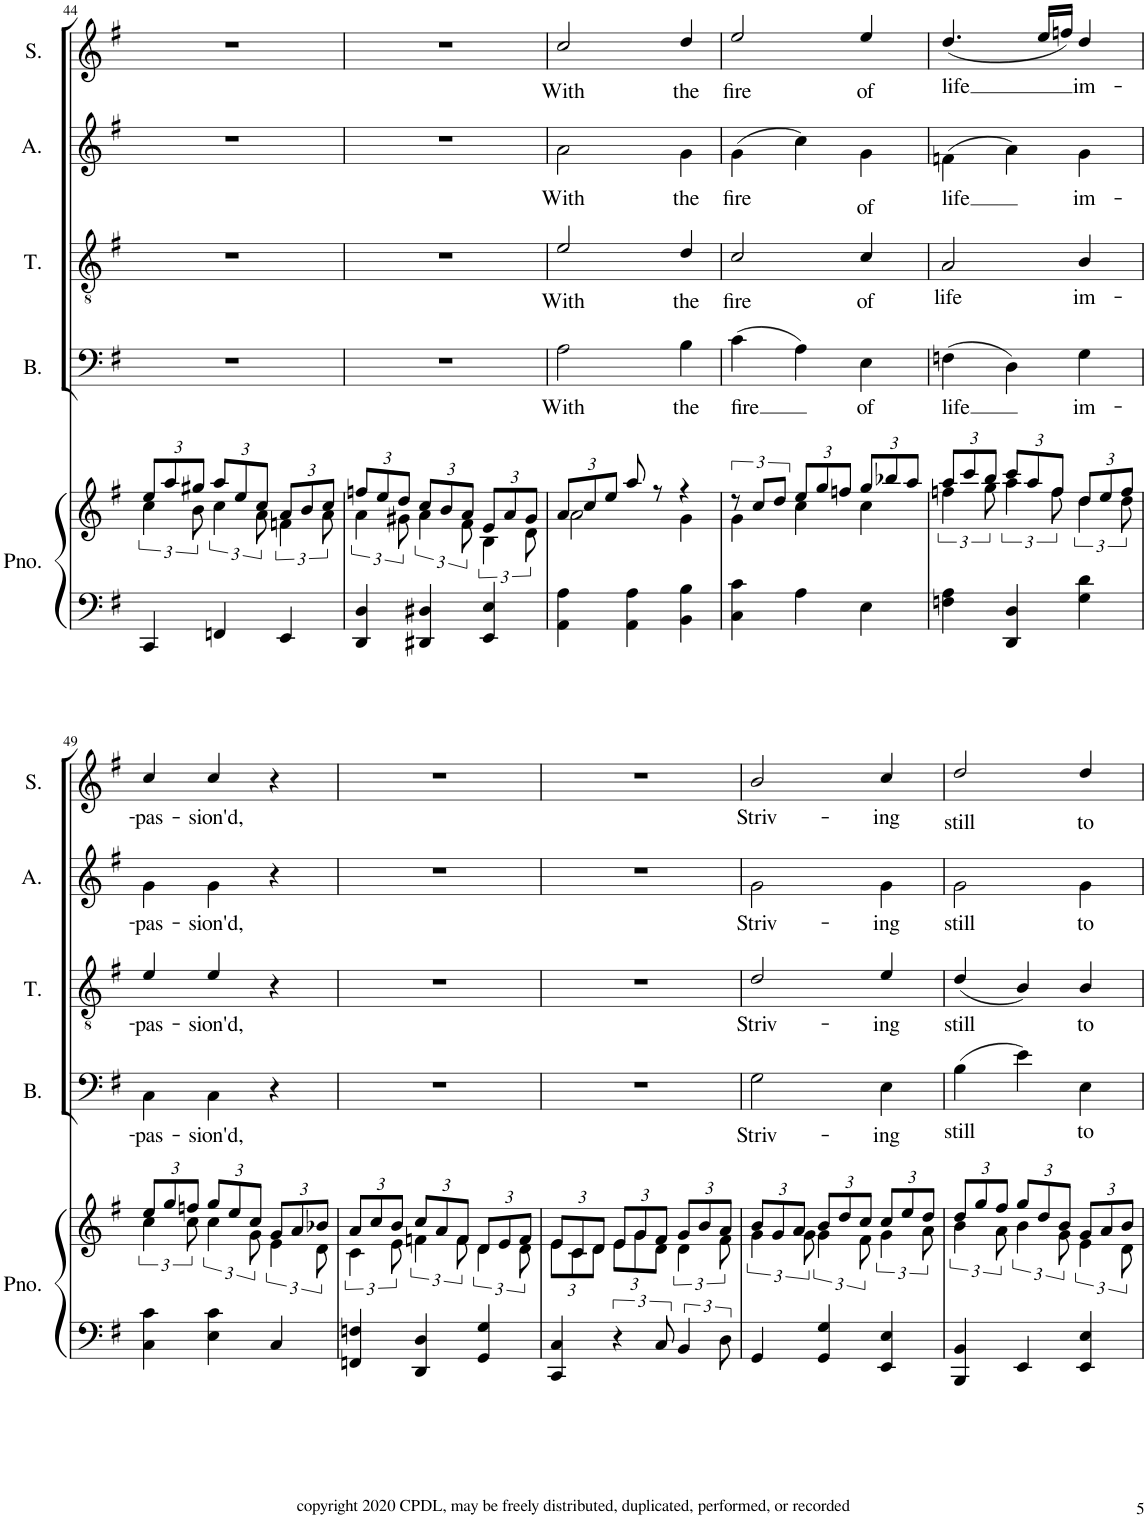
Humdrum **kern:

**kern	**kern	**kern	**text	**kern	**text	**kern	**text	**kern	**text
*part5	*part5	*part4	*part4	*part3	*part3	*part2	*part2	*part1	*part1
*staff6	*staff5	*staff4	*staff4	*staff3	*staff3	*staff2	*staff2	*staff1	*staff1
*I"Piano	*	*I"Bass	*	*I"Tenor	*	*I"Alto	*	*I"Soprano	*
*I'Pno.	*	*I'B.	*	*I'T.	*	*I'A.	*	*I'S.	*
!!LO:PB:g=z
*clefF4	*clefG2	*clefF4	*	*clefGv2	*	*clefG2	*	*clefG2	*
*k[f#]	*k[f#]	*k[f#]	*	*k[f#]	*	*k[f#]	*	*k[f#]	*
*G:	*G:	*G:	*	*G:	*	*G:	*	*G:	*
*M3/4	*M3/4	*M3/4	*	*M3/4	*	*M3/4	*	*M3/4	*
=44	=44	=44	=44	=44	=44	=44	=44	=44	=44
*	*^	*	*	*	*	*	*	*	*
*	*	*Xbrackettup	*	*	*	*	*	*	*	*
4CC/	6cc\	12ee/L	2.r	.	2.r	.	2.r	.	2.r	.
.	.	12aa/	.	.	.	.	.	.	.	.
.	12b\	12gg#X/J	.	.	.	.	.	.	.	.
*	*brackettup	*Xbrackettup	*	*	*	*	*	*	*	*
4FFn/	6cc\	12aa/L	.	.	.	.	.	.	.	.
.	.	12ee/	.	.	.	.	.	.	.	.
.	12a\	12cc/J	.	.	.	.	.	.	.	.
*	*brackettup	*Xbrackettup	*	*	*	*	*	*	*	*
4EE/	6fn\	12a/L	.	.	.	.	.	.	.	.
.	.	12b/	.	.	.	.	.	.	.	.
.	12a\	12cc/J	.	.	.	.	.	.	.	.
=45	=45	=45	=45	=45	=45	=45	=45	=45	=45	=45
*	*brackettup	*Xbrackettup	*	*	*	*	*	*	*	*
4DD/ 4D/	6a\	12ffn/L	2.r	.	2.r	.	2.r	.	2.r	.
.	.	12ee/	.	.	.	.	.	.	.	.
.	12g#X\	12dd/J	.	.	.	.	.	.	.	.
*	*brackettup	*Xbrackettup	*	*	*	*	*	*	*	*
4DD#X/ 4D#X/	6a\	12cc/L	.	.	.	.	.	.	.	.
.	.	12b/	.	.	.	.	.	.	.	.
.	12f#\	12a/J	.	.	.	.	.	.	.	.
*	*brackettup	*Xbrackettup	*	*	*	*	*	*	*	*
4EE/ 4E/	6B\	12e/L	.	.	.	.	.	.	.	.
.	.	12a/	.	.	.	.	.	.	.	.
.	12d\	12g#/J	.	.	.	.	.	.	.	.
=46	=46	=46	=46	=46	=46	=46	=46	=46	=46	=46
!	!	!	!	!LO:LY:b	!	!LO:LY:b	!	!LO:LY:b	!	!LO:LY:b
4AA\ 4A\	12a/L	2a\	2A\	With	2e/	With	2a\	With	2cc/	With
.	12cc/	.	.	.	.	.	.	.	.	.
.	12ee/J	.	.	.	.	.	.	.	.	.
4AA\ 4A\	8aa/	.	.	.	.	.	.	.	.	.
.	8r	.	.	.	.	.	.	.	.	.
!	!	!	!	!LO:LY:b	!	!LO:LY:b	!	!LO:LY:b	!	!LO:LY:b
4BB\ 4B\	4r	4g\	4B\	the	4d/	the	4g\	the	4dd/	the
=47	=47	=47	=47	=47	=47	=47	=47	=47	=47	=47
*	*brackettup	*	*	*	*	*	*	*	*	*
!	!	!	!	!LO:LY:b	!	!LO:LY:b	!	!LO:LY:b	!	!LO:LY:b
4C\ 4c\	12r	4g\	(4c\	fire	2c/	fire	(4g\	fire	2ee/	fire
.	12cc/L	.	.	.	.	.	.	.	.	.
.	12dd/J	.	.	.	.	.	.	.	.	.
*	*Xbrackettup	*	*	*	*	*	*	*	*	*
4A\	12ee/L	4cc\	4A\)	.	.	.	4cc\)	.	.	.
.	12gg/	.	.	.	.	.	.	.	.	.
.	12ffn/J	.	.	.	.	.	.	.	.	.
!	!	!	!	!LO:LY:b	!	!LO:LY:b	!	!LO:LY:b	!	!LO:LY:b
4E\	12gg/L	4cc\	4E\	of	4c/	of	4g\	of	4ee/	of
.	12bb-X/	.	.	.	.	.	.	.	.	.
.	12aa/J	.	.	.	.	.	.	.	.	.
=48	=48	=48	=48	=48	=48	=48	=48	=48	=48	=48
*	*brackettup	*Xbrackettup	*	*	*	*	*	*	*	*
!	!	!	!	!LO:LY:b	!	!LO:LY:b	!	!LO:LY:b	!	!LO:LY:b
4Fn\ 4A\	6ffn\	12aa/L	(4Fn\	life	2A/	life	(4fn\	life	(4.dd/	life
.	.	12ccc/	.	.	.	.	.	.	.	.
.	12gg\	12bb/J	.	.	.	.	.	.	.	.
*	*brackettup	*Xbrackettup	*	*	*	*	*	*	*	*
4DD/ 4D/	6aa\	12ccc/L	4D\)	.	.	.	4a\)	.	.	.
.	.	12aa/	.	.	.	.	.	.	.	.
.	.	.	.	.	.	.	.	.	16ee/LL	.
.	12ff\	12ff/J	.	.	.	.	.	.	.	.
.	.	.	.	.	.	.	.	.	16ffn/JJ)	.
*	*brackettup	*Xbrackettup	*	*	*	*	*	*	*	*
!	!	!	!	!LO:LY:b	!	!LO:LY:b	!	!LO:LY:b	!	!LO:LY:b
4G\ 4d\	6dd\	12dd/L	4G\	im-	4B/	im-	4g\	im-	4dd/	im-
.	.	12ee/	.	.	.	.	.	.	.	.
.	12dd\	12ff/J	.	.	.	.	.	.	.	.
!!LO:LB:g=z
=49	=49	=49	=49	=49	=49	=49	=49	=49	=49	=49
*	*brackettup	*Xbrackettup	*	*	*	*	*	*	*	*
!	!	!	!	!LO:LY:b	!	!LO:LY:b	!	!LO:LY:b	!	!LO:LY:b
4C\ 4c\	6cc\	12ee/L	4C\	-pas-	4e/	-pas-	4g\	-pas-	4cc/	-pas-
.	.	12gg/	.	.	.	.	.	.	.	.
.	12cc\	12ffn/J	.	.	.	.	.	.	.	.
*	*brackettup	*Xbrackettup	*	*	*	*	*	*	*	*
!	!	!	!	!LO:LY:b	!	!LO:LY:b	!	!LO:LY:b	!	!LO:LY:b
4E\ 4c\	6cc\	12gg/L	4C\	-sion'd,	4e/	-sion'd,	4g\	-sion'd,	4cc/	-sion'd,
.	.	12ee/	.	.	.	.	.	.	.	.
.	12g\	12cc/J	.	.	.	.	.	.	.	.
*	*brackettup	*Xbrackettup	*	*	*	*	*	*	*	*
4C/	6e\	12g/L	4r	.	4r	.	4r	.	4r	.
.	.	12a/	.	.	.	.	.	.	.	.
.	12d\	12b-X/J	.	.	.	.	.	.	.	.
=50	=50	=50	=50	=50	=50	=50	=50	=50	=50	=50
*	*brackettup	*Xbrackettup	*	*	*	*	*	*	*	*
4FFn/ 4Fn/	6c\	12a/L	2.r	.	2.r	.	2.r	.	2.r	.
.	.	12cc/	.	.	.	.	.	.	.	.
.	12e\	12b/J	.	.	.	.	.	.	.	.
*	*brackettup	*Xbrackettup	*	*	*	*	*	*	*	*
4DD/ 4D/	6fn\	12cc/L	.	.	.	.	.	.	.	.
.	.	12a/	.	.	.	.	.	.	.	.
.	12f\	12f/J	.	.	.	.	.	.	.	.
*	*brackettup	*Xbrackettup	*	*	*	*	*	*	*	*
4GG/ 4G/	6d\	12d/L	.	.	.	.	.	.	.	.
.	.	12e/	.	.	.	.	.	.	.	.
.	12d\	12f/J	.	.	.	.	.	.	.	.
=51	=51	=51	=51	=51	=51	=51	=51	=51	=51	=51
4CC/ 4C/	12e\L	12e/L	2.r	.	2.r	.	2.r	.	2.r	.
.	12c\	12c/	.	.	.	.	.	.	.	.
.	12d\J	12d/J	.	.	.	.	.	.	.	.
6r	12e\L	12e/L	.	.	.	.	.	.	.	.
.	12g\	12g/	.	.	.	.	.	.	.	.
12C/	12d\J	12f#/J	.	.	.	.	.	.	.	.
*	*brackettup	*Xbrackettup	*	*	*	*	*	*	*	*
6BB/	6d\	12g/L	.	.	.	.	.	.	.	.
.	.	12b/	.	.	.	.	.	.	.	.
12D\	12f#\	12a/J	.	.	.	.	.	.	.	.
=52	=52	=52	=52	=52	=52	=52	=52	=52	=52	=52
*	*brackettup	*Xbrackettup	*	*	*	*	*	*	*	*
!	!	!	!	!LO:LY:b	!	!LO:LY:b	!	!LO:LY:b	!	!LO:LY:b
4GG/	6g\	12b/L	2G\	Striv-	2d/	Striv-	2g\	Striv-	2b/	Striv-
.	.	12g/	.	.	.	.	.	.	.	.
.	12g\	12a/J	.	.	.	.	.	.	.	.
*	*brackettup	*Xbrackettup	*	*	*	*	*	*	*	*
4GG/ 4G/	6g\	12b/L	.	.	.	.	.	.	.	.
.	.	12dd/	.	.	.	.	.	.	.	.
.	12f#\	12cc/J	.	.	.	.	.	.	.	.
*	*brackettup	*Xbrackettup	*	*	*	*	*	*	*	*
!	!	!	!	!LO:LY:b	!	!LO:LY:b	!	!LO:LY:b	!	!LO:LY:b
4EE/ 4E/	6g\	12cc/L	4E\	-ing	4e/	-ing	4g\	-ing	4cc/	-ing
.	.	12ee/	.	.	.	.	.	.	.	.
.	12a\	12dd/J	.	.	.	.	.	.	.	.
=53	=53	=53	=53	=53	=53	=53	=53	=53	=53	=53
*	*brackettup	*Xbrackettup	*	*	*	*	*	*	*	*
!	!	!	!	!LO:LY:b	!	!LO:LY:b	!	!LO:LY:b	!	!LO:LY:b
4BBB/ 4BB/	6b\	12dd/L	(4B\	still	(4d/	still	2g\	still	2dd/	still
.	.	12gg/	.	.	.	.	.	.	.	.
.	12a\	12ff#/J	.	.	.	.	.	.	.	.
*	*brackettup	*Xbrackettup	*	*	*	*	*	*	*	*
4EE/	6b\	12gg/L	4e\)	.	4B/)	.	.	.	.	.
.	.	12dd/	.	.	.	.	.	.	.	.
.	12g\	12b/J	.	.	.	.	.	.	.	.
*	*brackettup	*Xbrackettup	*	*	*	*	*	*	*	*
!	!	!	!	!LO:LY:b	!	!LO:LY:b	!	!LO:LY:b	!	!LO:LY:b
4EE/ 4E/	6e\	12g/L	4E\	to	4B/	to	4g\	to	4dd/	to
.	.	12a/	.	.	.	.	.	.	.	.
.	12d\	12b/J	.	.	.	.	.	.	.	.
*	*v	*v	*	*	*	*	*	*	*	*
=	=	=	=	=	=	=	=	=	=
*-	*-	*-	*-	*-	*-	*-	*-	*-	*-
